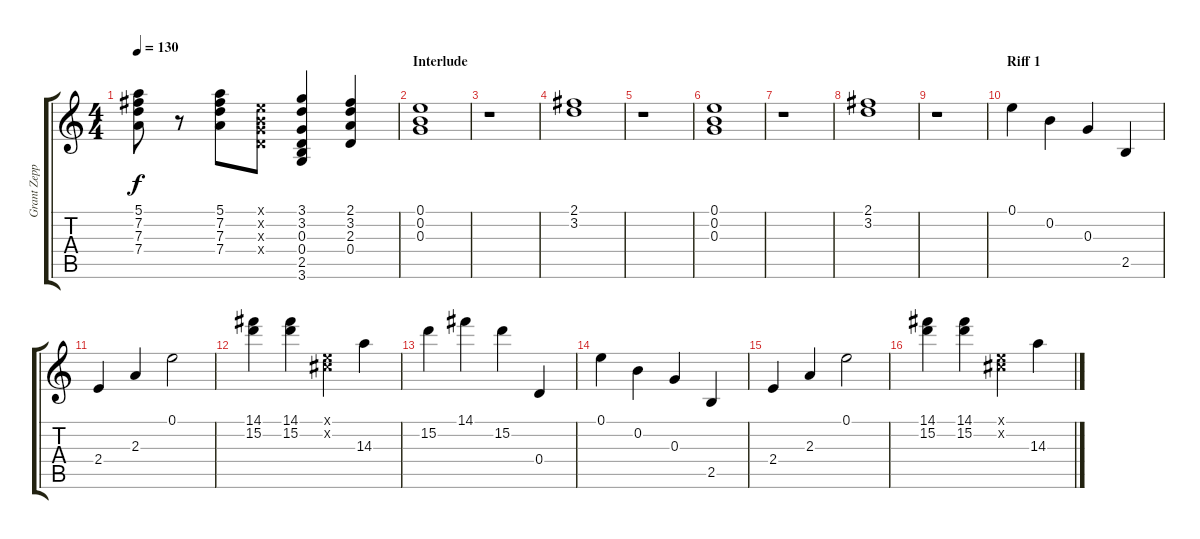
\track ("Grant Zeppelin" "Grant Zepp") {instrument acousticguitarsteel}
\staff {score tabs}
\tuning (E4 B3 G3 D3 A2 E2) {hide}
\ts (4 4)
\tempo 130
\clef g2
\ks c
(5.1{t} 7.2{t} 7.3{t} 7.4{t}).8{dy f} r.8 (5.1 7.2 7.3 7.4).8 (0.1{x} 0.2{x} 0.3{x} 0.4{x}).8 (3.1 3.2 0.3 0.4 2.5 3.6).4 (2.1 3.2 2.3 0.4).4 |
\section ("" "Interlude")
(0.1 0.2 0.3).1 |
r.1 |
(2.1 3.2).1 |
r.1 |
(0.1 0.2 0.3).1 |
r.1 |
(2.1 3.2).1 |
r.1 |
\section ("" "Riff 1")
0.1.4 0.2.4 0.3.4 2.5.4 |
2.4.4 2.3.4 0.1.2 |
(14.1 15.2).4 (14.1 15.2).4 (0.1{x} 2.2{x}).4 14.3.4 |
15.2.4 14.1.4 15.2.4 0.4.4 |
0.1.4 0.2.4 0.3.4 2.5.4 |
2.4.4 2.3.4 0.1.2 |
(14.1 15.2).4 (14.1 15.2).4 (0.1{x} 2.2{x}).4 14.3.4
